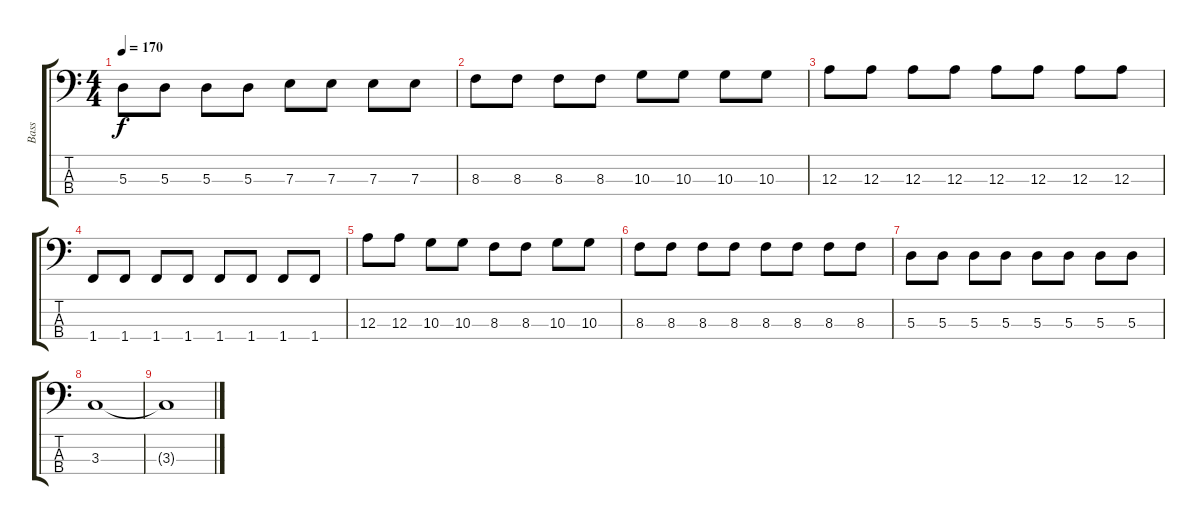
\track ("Bass" "Bass") {instrument electricbasspick}
\staff {score tabs}
\tuning (G2 D2 A1 E1) {hide}
\ts (4 4)
\tempo 170
\clef f4
\ks c
5.3.8{dy f} 5.3.8 5.3.8 5.3.8 7.3.8 7.3.8 7.3.8 7.3.8 |
8.3.8 8.3.8 8.3.8 8.3.8 10.3.8 10.3.8 10.3.8 10.3.8 |
12.3.8 12.3.8 12.3.8 12.3.8 12.3.8 12.3.8 12.3.8 12.3.8 |
1.4.8 1.4.8 1.4.8 1.4.8 1.4.8 1.4.8 1.4.8 1.4.8 |
12.3.8 12.3.8 10.3.8 10.3.8 8.3.8 8.3.8 10.3.8 10.3.8 |
8.3.8 8.3.8 8.3.8 8.3.8 8.3.8 8.3.8 8.3.8 8.3.8 |
5.3.8 5.3.8 5.3.8 5.3.8 5.3.8 5.3.8 5.3.8 5.3.8 |
3.3.1{volume 0} |
3.3{t}.1
